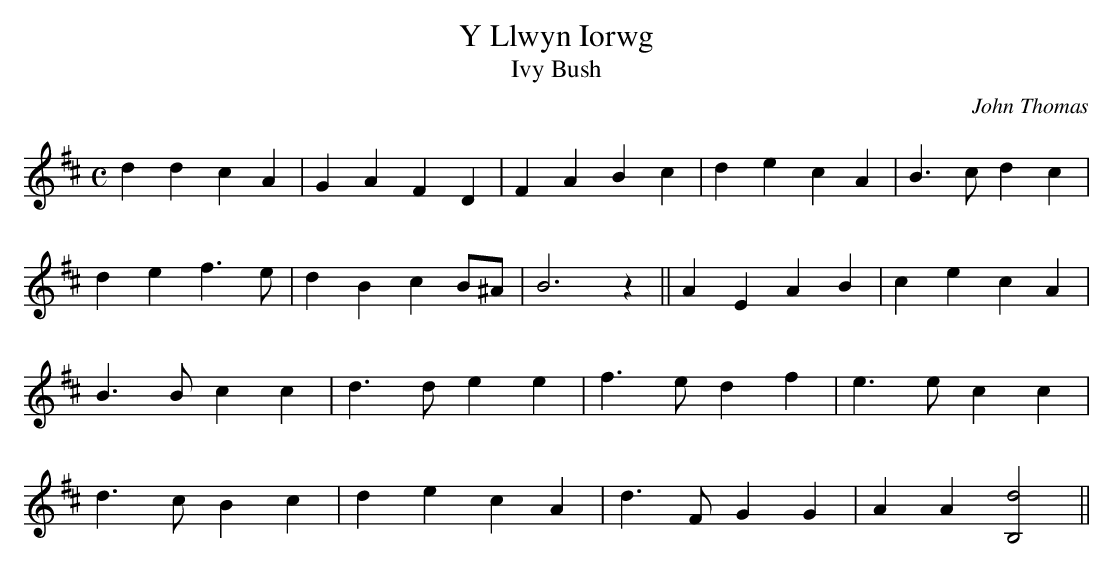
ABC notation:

X:1
T:Llwyn Iorwg, Y
T:Ivy Bush
C:John Thomas
M:C
L:1/8
K:D
d2d2c2A2|G2A2F2D2|F2A2B2c2|d2e2c2A2|B3c d2c2|
d2e2f3e|d2B2c2 B^A|B6 z2||A2E2A2B2|c2e2c2A2|
B3B c2c2|d3d e2e2|f3e d2f2|e3e c2c2|
d3c B2c2|d2e2c2A2|d3F G2G2|A2A2 [B,4d4]||
